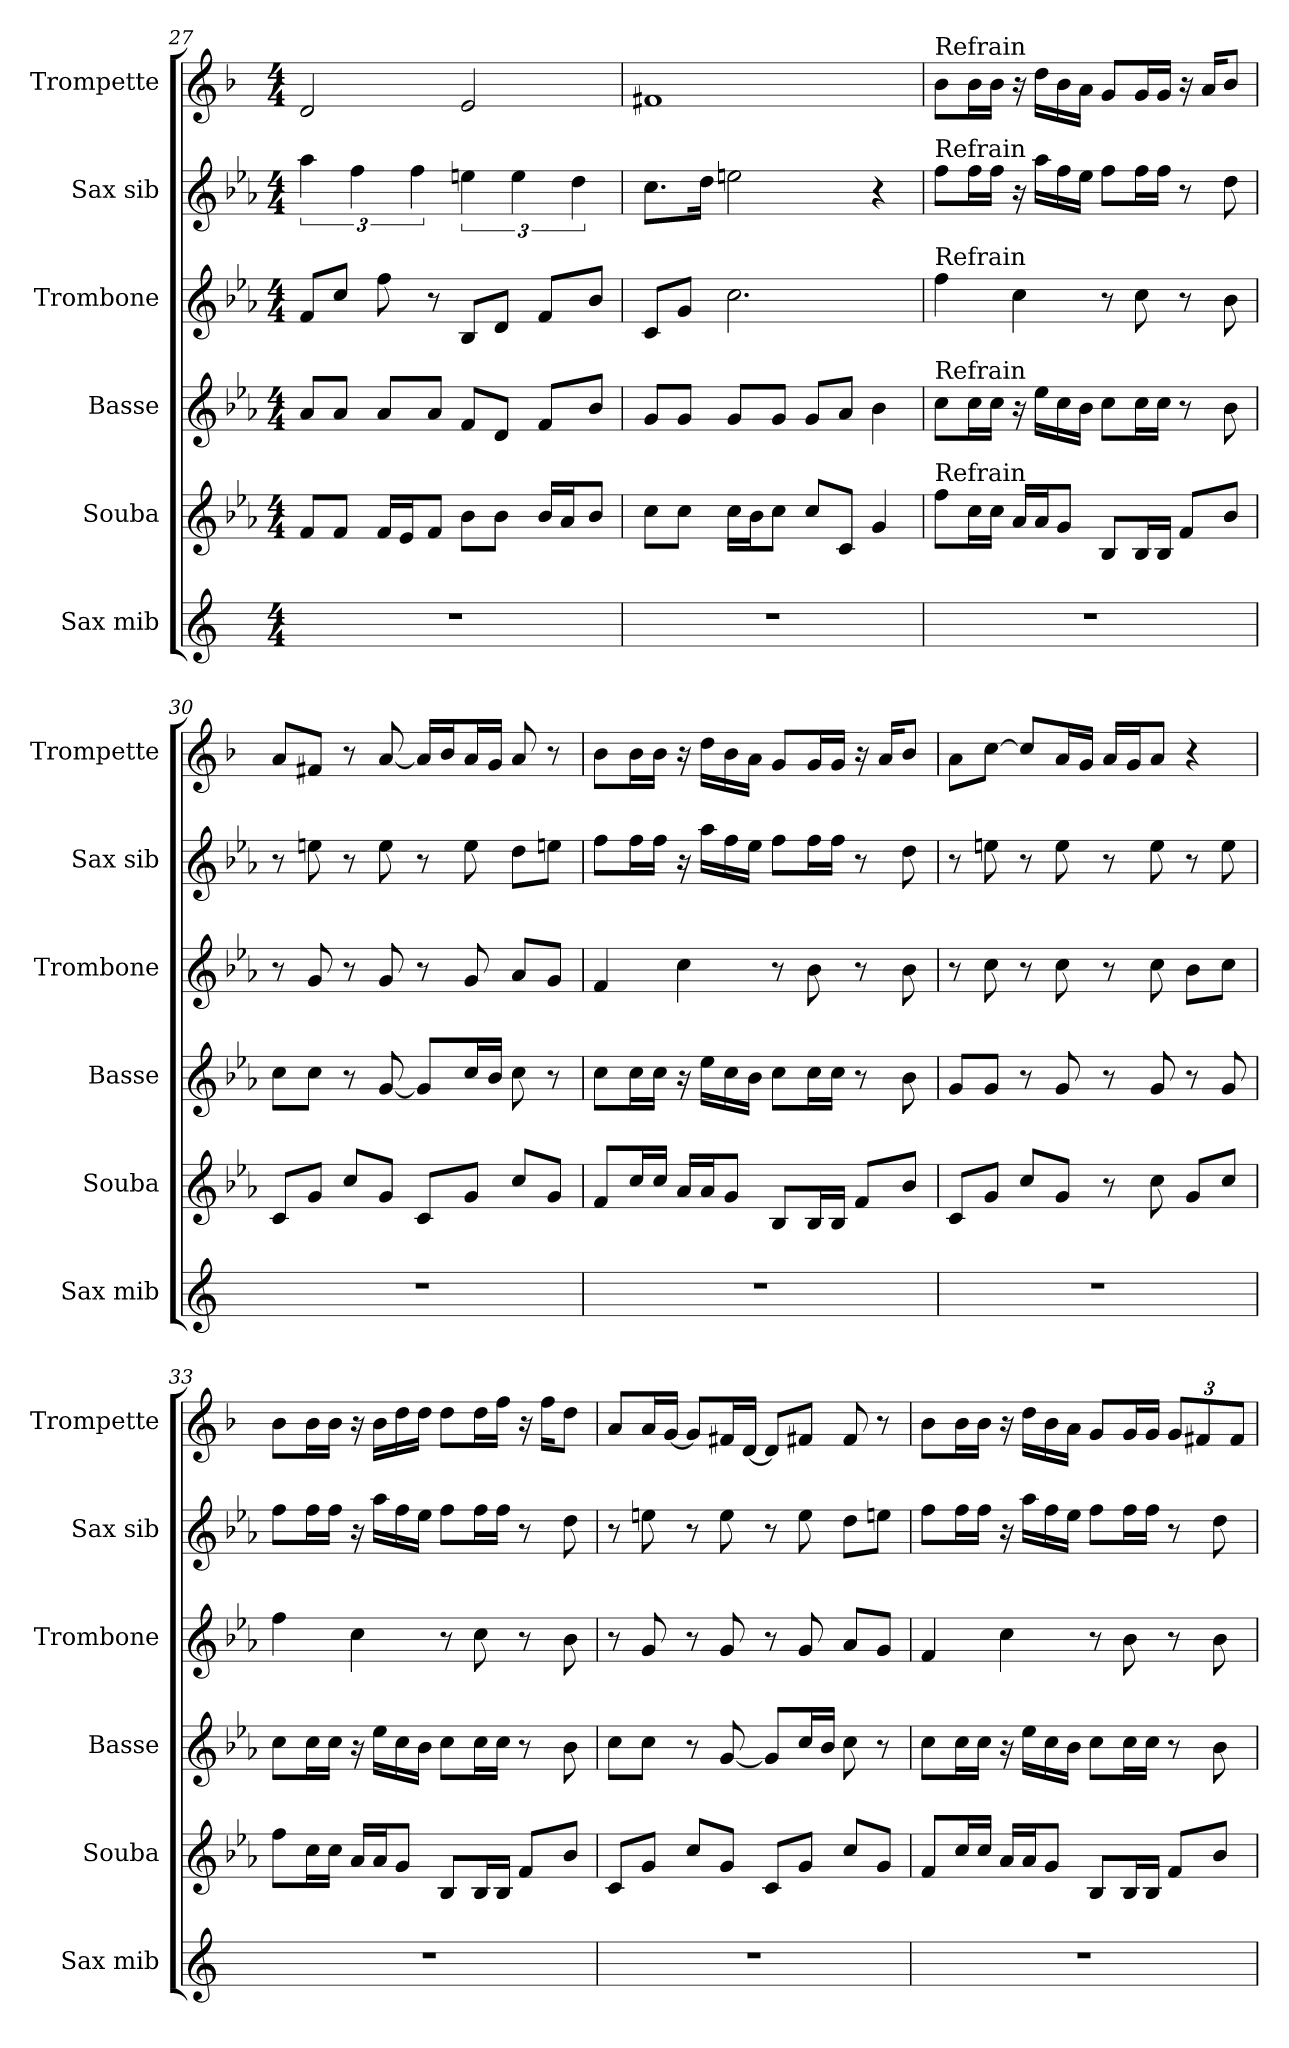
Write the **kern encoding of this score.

**kern	**kern	**kern	**kern	**kern	**kern
*part6	*part5	*part4	*part3	*part2	*part1
*staff6	*staff5	*staff4	*staff3	*staff2	*staff1
*I"Sax mib	*I"Souba	*I"Basse	*I"Trombone	*I"Sax sib	*I"Trompette
*I'Sax mib	*I'Souba	*I'Basse	*I'Trombone	*I'Sax sib	*I'Trompette
*clefG2	*clefG2	*clefG2	*clefG2	*clefG2	*clefG2
*ITrd8c14	*ITrd15c26	*ITrd8c14	*ITrd8c14	*ITrd8c14	*ITrd1c2
*	*k[b-e-a-]	*k[b-e-a-]	*k[b-e-a-]	*k[b-e-a-]	*k[b-e-a-]
*M4/4	*M4/4	*M4/4	*M4/4	*M4/4	*M4/4
=27	=27	=27	=27	=27	=27
1r	8FFL	8A-L	8FL	6a-	2c
.	8FFJ	8A-J	8cJ	.	.
.	.	.	.	6f	.
.	16FFLL	8A-L	8f	.	.
.	16EE-J	.	.	.	.
.	.	.	.	6f	.
.	8FFJ	8A-J	8r	.	.
.	8BB-L	8FL	8BB-L	6en	2d
.	8BB-J	8DJ	8DJ	.	.
.	.	.	.	6e	.
.	16BB-LL	8FL	8FL	.	.
.	16AA-J	.	.	.	.
.	.	.	.	6d	.
.	8BB-J	8B-J	8B-J	.	.
=28	=28	=28	=28	=28	=28
1r	8CL	8GL	8CL	8.cL	1en
.	8CJ	8GJ	8GJ	.	.
.	.	.	.	16dJk	.
.	16CLL	8GL	2.c	2en	.
.	16BB-J	.	.	.	.
.	8CJ	8GJ	.	.	.
.	8CL	8GL	.	.	.
.	8CCJ	8A-J	.	.	.
.	4GG	4B-	.	4r	.
=29	=29	=29	=29	=29	=29
!	!	!	!	!	!LO:TX:t=Refrain
!	!	!	!	!LO:TX:t=Refrain	!
!	!	!	!LO:TX:t=Refrain	!	!
!	!	!LO:TX:t=Refrain	!	!	!
!	!LO:TX:t=Refrain	!	!	!	!
1r	8FL	8cL	4f	8fL	8a-L
.	16CL	16cL	.	16fL	16a-L
.	16CJJ	16cJJ	.	16fJJ	16a-JJ
.	16AA-LL	16r	4c	16r	16r
.	16AA-J	16e-LL	.	16a-LL	16ccLL
.	8GGJ	16c	.	16f	16a-
.	.	16B-JJ	.	16e-JJ	16gJJ
.	8BBB-L	8cL	8r	8fL	8fL
.	16BBB-L	16cL	8c	16fL	16fL
.	16BBB-JJ	16cJJ	.	16fJJ	16fJJ
.	8FFL	8r	8r	8r	16r
.	.	.	.	.	16gKL
.	8BB-J	8B-	8B-	8d	8a-J
=30	=30	=30	=30	=30	=30
1r	8CCL	8cL	8r	8r	8gL
.	8GGJ	8cJ	8G	8en	8enJ
.	8CL	8r	8r	8r	8r
.	8GGJ	[8G	8G	8e	[8g
.	8CCL	8GL]	8r	8r	16gLL]
.	.	.	.	.	16a-J
.	8GGJ	16cL	8G	8e	16gL
.	.	16B-JJ	.	.	16fJJ
.	8CL	8c	8A-L	8dL	8g
.	8GGJ	8r	8GJ	8enJ	8r
=31	=31	=31	=31	=31	=31
1r	8FFL	8cL	4F	8fL	8a-L
.	16CL	16cL	.	16fL	16a-L
.	16CJJ	16cJJ	.	16fJJ	16a-JJ
.	16AA-LL	16r	4c	16r	16r
.	16AA-J	16e-LL	.	16a-LL	16ccLL
.	8GGJ	16c	.	16f	16a-
.	.	16B-JJ	.	16e-JJ	16gJJ
.	8BBB-L	8cL	8r	8fL	8fL
.	16BBB-L	16cL	8B-	16fL	16fL
.	16BBB-JJ	16cJJ	.	16fJJ	16fJJ
.	8FFL	8r	8r	8r	16r
.	.	.	.	.	16gKL
.	8BB-J	8B-	8B-	8d	8a-J
=32	=32	=32	=32	=32	=32
1r	8CCL	8GL	8r	8r	8gL
.	8GGJ	8GJ	8c	8en	[8b-J
.	8CL	8r	8r	8r	8b-L]
.	8GGJ	8G	8c	8e	16gL
.	.	.	.	.	16fJJ
.	8r	8r	8r	8r	16gLL
.	.	.	.	.	16fJ
.	8C	8G	8c	8e	8gJ
.	8GGL	8r	8B-L	8r	4r
.	8CJ	8G	8cJ	8e	.
=33	=33	=33	=33	=33	=33
1r	8FL	8cL	4f	8fL	8a-L
.	16CL	16cL	.	16fL	16a-L
.	16CJJ	16cJJ	.	16fJJ	16a-JJ
.	16AA-LL	16r	4c	16r	16r
.	16AA-J	16e-LL	.	16a-LL	16a-LL
.	8GGJ	16c	.	16f	16cc
.	.	16B-JJ	.	16e-JJ	16ccJJ
.	8BBB-L	8cL	8r	8fL	8ccL
.	16BBB-L	16cL	8c	16fL	16ccL
.	16BBB-JJ	16cJJ	.	16fJJ	16ee-JJ
.	8FFL	8r	8r	8r	16r
.	.	.	.	.	16ee-KL
.	8BB-J	8B-	8B-	8d	8ccJ
=34	=34	=34	=34	=34	=34
1r	8CCL	8cL	8r	8r	8gL
.	8GGJ	8cJ	8G	8en	16gL
.	.	.	.	.	[16fJJ
.	8CL	8r	8r	8r	8fL]
.	8GGJ	[8G	8G	8e	16enL
.	.	.	.	.	[16cJJ
.	8CCL	8GL]	8r	8r	8cL]
.	8GGJ	16cL	8G	8e	8enJ
.	.	16B-JJ	.	.	.
.	8CL	8c	8A-L	8dL	8e
.	8GGJ	8r	8GJ	8enJ	8r
=35	=35	=35	=35	=35	=35
1r	8FFL	8cL	4F	8fL	8a-L
.	16CL	16cL	.	16fL	16a-L
.	16CJJ	16cJJ	.	16fJJ	16a-JJ
.	16AA-LL	16r	4c	16r	16r
.	16AA-J	16e-LL	.	16a-LL	16ccLL
.	8GGJ	16c	.	16f	16a-
.	.	16B-JJ	.	16e-JJ	16gJJ
.	8BBB-L	8cL	8r	8fL	8fL
.	16BBB-L	16cL	8B-	16fL	16fL
.	16BBB-JJ	16cJJ	.	16fJJ	16fJJ
.	8FFL	8r	8r	8r	12fL
.	.	.	.	.	12en
.	8BB-J	8B-	8B-	8d	.
.	.	.	.	.	12eJ
=	=	=	=	=	=
*-	*-	*-	*-	*-	*-
